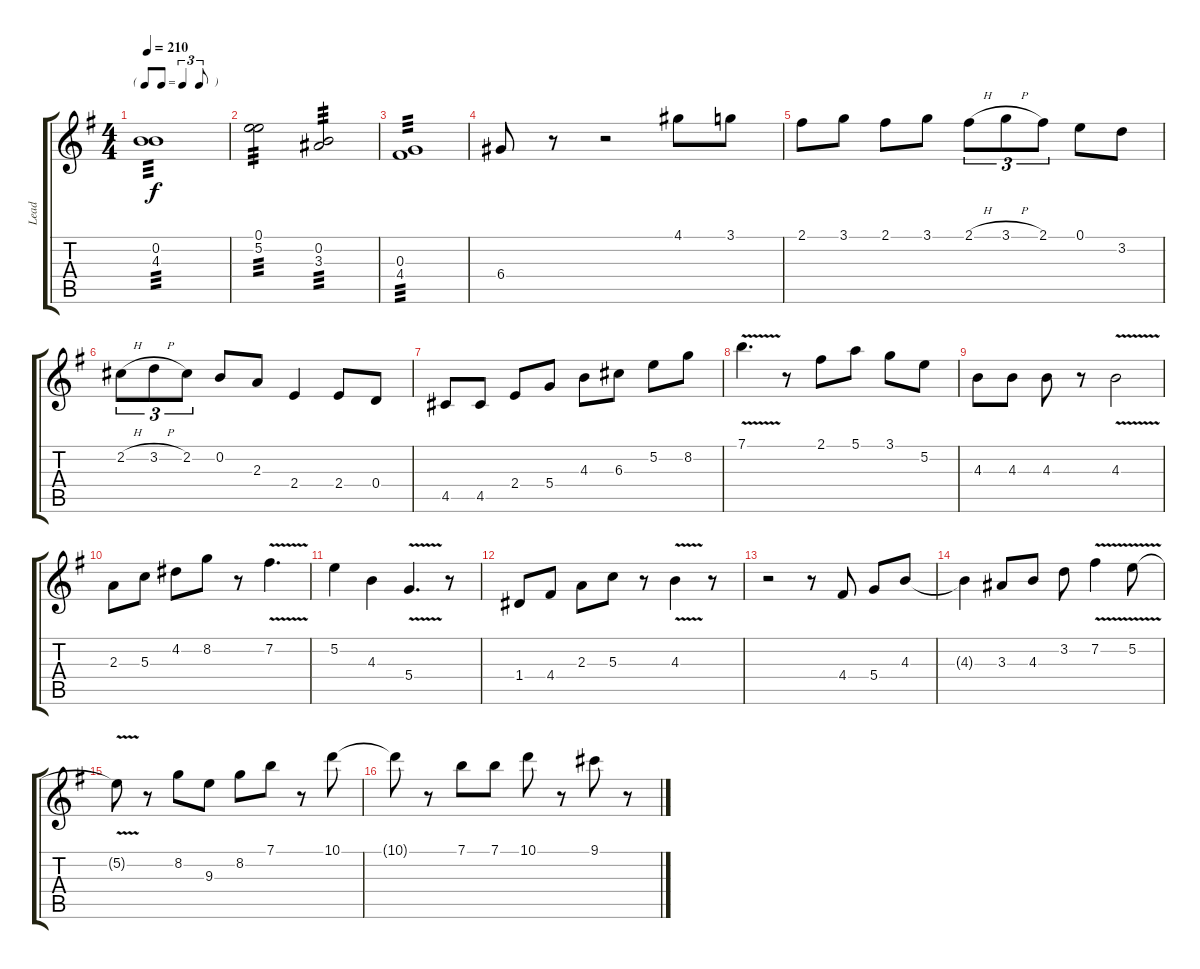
\track ("Lead" "Lead") {instrument acousticguitarsteel}
\staff {score tabs}
\tuning (E4 B3 G3 D3 A2 E2) {hide}
\ts (4 4)
\tf triplet8th
\tempo 210
\clef g2
\ks g
(0.2 4.3).1{tp 3 dy f} |
(0.1 5.2).2{tp 3} (0.2 3.3).2{tp 3} |
(0.3 4.4).1{tp 3} |
6.4.8 r.8 r.2 4.1.8 3.1.8 |
2.1.8 3.1.8 2.1.8 3.1.8 2.1{h}.8{tu (3 2)} 3.1{h}.8{tu (3 2)} 2.1.8{tu (3 2)} 0.1.8 3.2.8 |
2.2{h}.8{tu (3 2)} 3.2{h}.8{tu (3 2)} 2.2.8{tu (3 2)} 0.2.8 2.3.8 2.4.4 2.4.8 0.4.8 |
4.5.8 4.5.8 2.4.8 5.4.8 4.3.8 6.3.8 5.2.8 8.2.8 |
7.1{v}.4{d} r.8 2.1.8 5.1.8 3.1.8 5.2.8 |
4.3.8 4.3.8 4.3.8 r.8 4.3{v}.2 |
2.3.8 5.3.8 4.2.8 8.2.8 r.8 7.2{v}.4{d} |
5.2.4 4.3.4 5.4{v}.4{d} r.8 |
1.4.8 4.4.8 2.3.8 5.3.8 r.8 4.3{v}.4 r.8 |
r.2 r.8 4.4.8 5.4.8 4.3.8 |
4.3{t}.4 3.3.8 4.3.8 3.2.8 7.2{v}.4 5.2{v}.8 |
5.2{t}.8 r.8 8.2.8 9.3.8 8.2.8 7.1.8 r.8 10.1.8 |
10.1{t}.8 r.8 7.1.8 7.1.8 10.1.8 r.8 9.1.8 r.8
